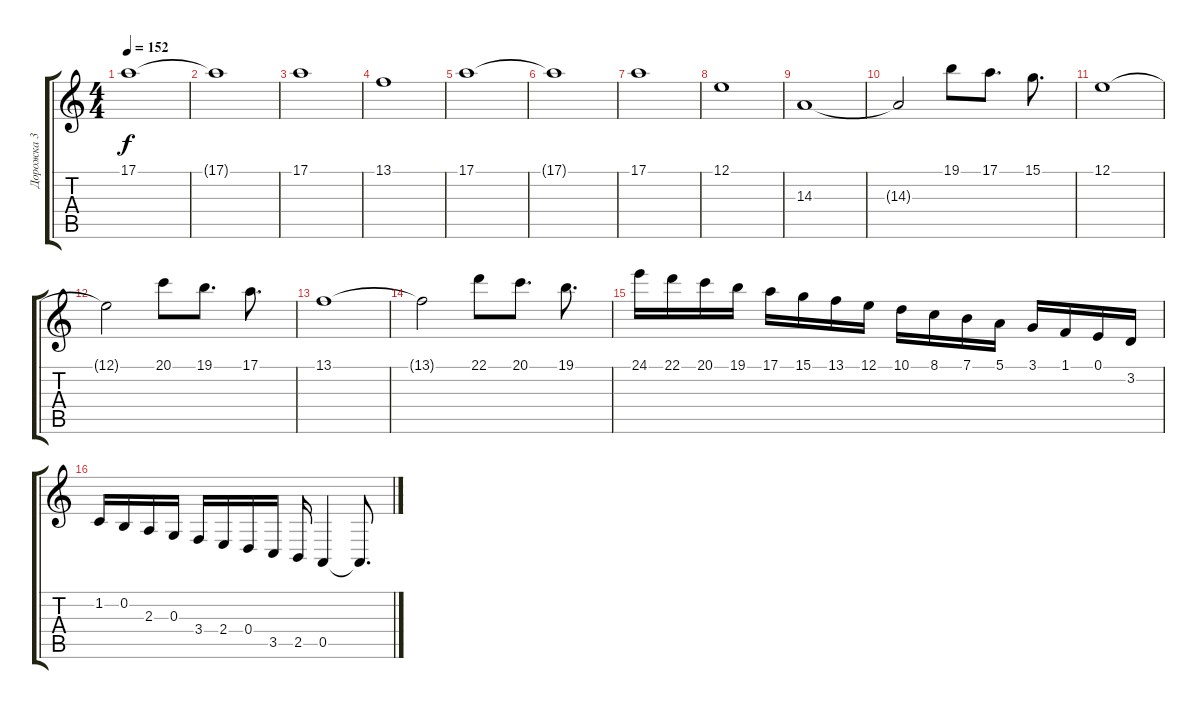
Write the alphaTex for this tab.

\track ("Дорожка 3" "Дорожка 3") {instrument piccolo}
\staff {score tabs}
\tuning (E4 B3 G3 D3 A2 E2) {hide}
\ts (4 4)
\tempo 152
\clef g2
\ks c
17.1.1{dy f volume 13 instrument piccolo} |
17.1{t}.1 |
17.1.1 |
13.1.1 |
17.1.1 |
17.1{t}.1 |
17.1.1 |
12.1.1 |
14.3.1{volume 10 instrument stringensemble1} |
14.3{t}.2 19.1.8 17.1.8{d} 15.1.8{d} |
12.1.1 |
12.1{t}.2 20.1.8 19.1.8{d} 17.1.8{d} |
13.1.1 |
13.1{t}.2 22.1.8 20.1.8{d} 19.1.8{d} |
24.1.16 22.1.16 20.1.16 19.1.16 17.1.16 15.1.16 13.1.16 12.1.16 10.1.16 8.1.16 7.1.16 5.1.16 3.1.16 1.1.16 0.1.16 3.2.16 |
1.2.16 0.2.16 2.3.16 0.3.16 3.4.16 2.4.16 0.4.16 3.5.16 2.5.16 0.5.4 0.5{t}.8{d}
